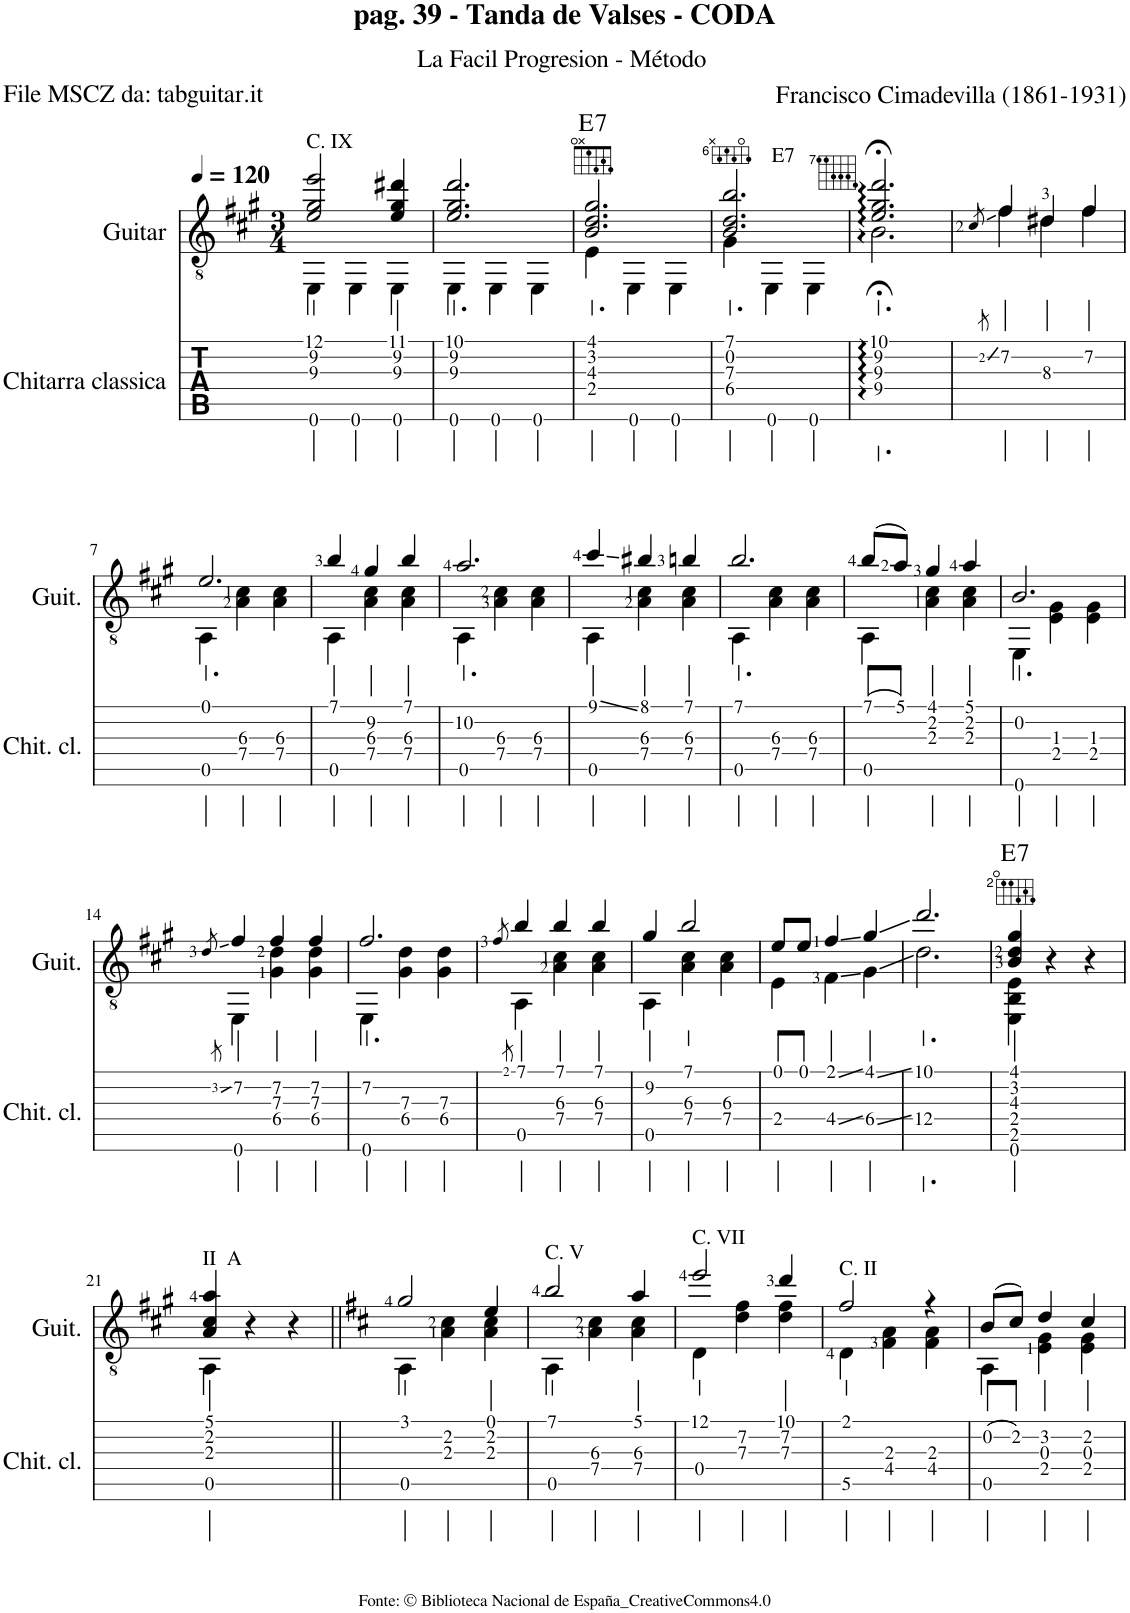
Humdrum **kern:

**kern	**kern	**harte
*part2	*part1	*part1
*staff2	*staff1	*
*I"Chitarra classica	*I"Guitar	*
*I'Chit. cl.	*I'Guit.	*
*stria6	*	*
*	*clefGv2	*
*k[f#c#g#]	*k[f#c#g#]	*
*M3/4	*M3/4	*
*MM120	*MM120	*
=1	=1	=1
*^	*^	*
!	!	!LO:TX:a:t=C. IX	!	!
2e/ 2g#/ 2ee/	4EE\	2e/ 2g#/ 2ee/	4EE\	.
.	4EE\	.	4EE\	.
4e/ 4g#/ 4dd#X/	4EE\	4e/ 4g#/ 4dd#X/	4EE\	.
=2	=2	=2	=2	=2
2.e/ 2.g#/ 2.dd/	4EE\	2.e/ 2.g#/ 2.dd/	4EE\	.
.	4EE\	.	4EE\	.
.	4EE\	.	4EE\	.
=3	=3	=3	=3	=3
!	!	!	!	!LO:H:kt=7
2.B/ 2.d/ 2.g#/	4E\	2.B/ 2.d/ 2.g#/	4E\	E:7
.	4EE\	.	4EE\	.
.	4EE\	.	4EE\	.
=4	=4	=4	=4	=4
2.d/ 2.B/ 2.b/	4G#\	2.B/ 2.d/ 2.b/	4G#\	.
!	!	!	!LO:TX:a:t=E7	!
.	4EE\	.	4EE\	.
.	4EE\	.	4EE\	.
=5	=5	=5	=5	=5
2.e/;< 2.g#/;< 2.dd/;<	2.B::\	2.e/;< 2.g#/;< 2.dd/;<	2.B::\	.
=6	=6	=6	=6	=6
8qc#/	.	8qc#/	.	.
4f#/	4f#\	4f#/	4f#\	.
4d#X/	4d#\	4d#X/	4d#\	.
4f#/	4f#\	4f#/	4f#\	.
!!LO:LB:g=z	!!
=7	=7	=7	=7	=7
2.e/	4AA\	2.e/	4AA\	.
.	4A\ 4c#\	.	4A\ 4c#\	.
.	4A\ 4c#\	.	4A\ 4c#\	.
=8	=8	=8	=8	=8
4b/	4AA\	4b/	4AA\	.
4g#/	4A\ 4c#\	4g#/	4A\ 4c#\	.
4b/	4A\ 4c#\	4b/	4A\ 4c#\	.
=9	=9	=9	=9	=9
2.a/	4AA\	2.a/	4AA\	.
.	4A\ 4c#\	.	4A\ 4c#\	.
.	4A\ 4c#\	.	4A\ 4c#\	.
=10	=10	=10	=10	=10
4cc#/	4AA\	4cc#/	4AA\	.
4b#X/	4A\ 4c#\	4b#X/	4A\ 4c#\	.
4bn/	4A\ 4c#\	4bn/	4A\ 4c#\	.
=11	=11	=11	=11	=11
2.b/	4AA\	2.b/	4AA\	.
.	4A\ 4c#\	.	4A\ 4c#\	.
.	4A\ 4c#\	.	4A\ 4c#\	.
=12	=12	=12	=12	=12
(8b/L	4AA\	(8b/L	4AA\	.
8a/J)	.	8a/J)	.	.
4g#/	4A\ 4c#\	4g#/	4A\ 4c#\	.
4a/	4A\ 4c#\	4a/	4A\ 4c#\	.
=13	=13	=13	=13	=13
2.B/	4EE\	2.B/	4EE\	.
.	4E\ 4G#\	.	4E\ 4G#\	.
.	4E\ 4G#\	.	4E\ 4G#\	.
!!LO:LB:g=z	!!
=14	=14	=14	=14	=14
8qd/	.	8qd/	.	.
4f#/	4EE\	4f#/	4EE\	.
4f#/	4G#\ 4d\	4f#/	4G#\ 4d\	.
4f#/	4G#\ 4d\	4f#/	4G#\ 4d\	.
=15	=15	=15	=15	=15
2.f#/	4EE\	2.f#/	4EE\	.
.	4G#\ 4d\	.	4G#\ 4d\	.
.	4G#\ 4d\	.	4G#\ 4d\	.
=16	=16	=16	=16	=16
8qf#/	.	8qf#/	.	.
4b/	4AA\	4b/	4AA\	.
4b/	4A\ 4c#\	4b/	4A\ 4c#\	.
4b/	4A\ 4c#\	4b/	4A\ 4c#\	.
=17	=17	=17	=17	=17
4g#/	4AA\	4g#/	4AA\	.
2b/	4A\ 4c#\	2b/	4A\ 4c#\	.
.	4A\ 4c#\	.	4A\ 4c#\	.
=18	=18	=18	=18	=18
8e/L	4E\	8e/L	4E\	.
8e/J	.	8e/J	.	.
4f#/	4F#\	4f#/	4F#\	.
4g#/	4G#\	4g#/	4G#\	.
=19	=19	=19	=19	=19
2.dd/	2.d\	2.dd/	2.d\	.
=20	=20	=20	=20	=20
!	!	!	!	!LO:H:kt=7
4B/ 4d/ 4g#/	4EE\ 4BB\ 4E\	4B/ 4d/ 4g#/	4EE\ 4BB\ 4E\	E:7
4r	2ryy	4r	2ryy	.
4r	.	4r	.	.
!!LO:LB:g=z	!!
=21	=21	=21	=21	=21
!	!	!LO:TX:a:t=II  A	!	!
4A/ 4c#/ 4a/	4AA\	4A/ 4c#/ 4a/	4AA\	.
4r	2ryy	4r	2ryy	.
4r	.	4r	.	.
=22||	=22||	=22||	=22||	=22||
*k[f#c#]	*	*k[f#c#]	*	*
2g/	4AA\	2g/	4AA\	.
.	4A\ 4c#\	.	4A\ 4c#\	.
4e/	4A\ 4c#\	4e/	4A\ 4c#\	.
=23	=23	=23	=23	=23
!	!	!LO:TX:a:t=C. V	!	!
2b/	4AA\	2b/	4AA\	.
.	4A\ 4c#\	.	4A\ 4c#\	.
4a/	4A\ 4c#\	4a/	4A\ 4c#\	.
=24	=24	=24	=24	=24
!	!	!LO:TX:a:t=C. VII	!	!
2ee/	4D\	2ee/	4D\	.
.	4d\ 4f#\	.	4d\ 4f#\	.
4dd/	4d\ 4f#\	4dd/	4d\ 4f#\	.
=25	=25	=25	=25	=25
!	!	!LO:TX:a:t=C. II	!	!
2f#/	4D\	2f#/	4D\	.
.	4F#\ 4A\	.	4F#\ 4A\	.
4r	4F#\ 4A\	4r	4F#\ 4A\	.
=26	=26	=26	=26	=26
(8B/L	4AA\	(8B/L	4AA\	.
8c#/J)	.	8c#/J)	.	.
4d/	4E\ 4G\	4d/	4E\ 4G\	.
4c#/	4E\ 4G\	4c#/	4E\ 4G\	.
*v	*v	*	*	*
*	*v	*v	*
=	=	=
*-	*-	*-
